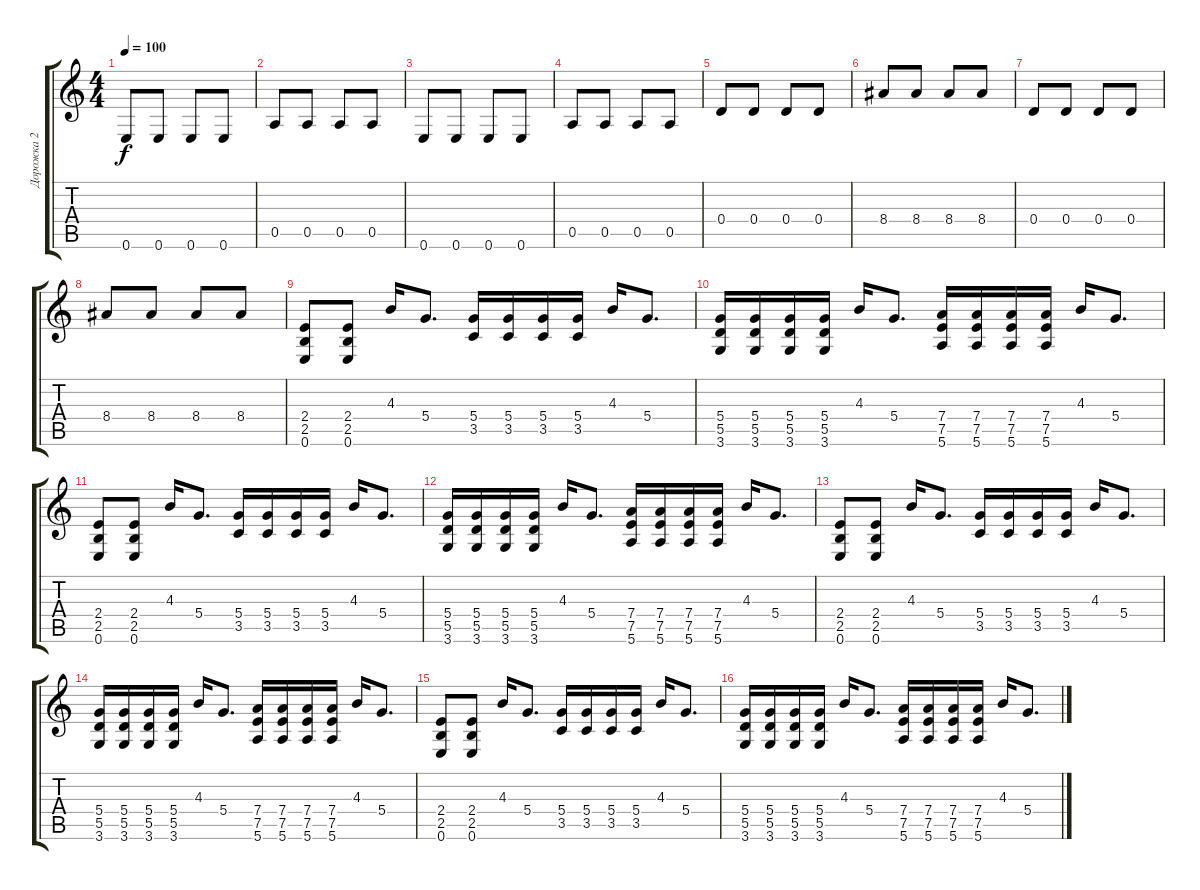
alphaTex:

\track ("Дорожка 2" "Дорожка 2") {instrument distortionguitar}
\staff {score tabs}
\tuning (E4 B3 G3 D3 A2 E2) {hide}
\ts (4 4)
\tempo 100
\clef g2
\ks c
0.6.8{dy f} 0.6.8 0.6.8 0.6.8 |
0.5.8 0.5.8 0.5.8 0.5.8 |
0.6.8 0.6.8 0.6.8 0.6.8 |
0.5.8 0.5.8 0.5.8 0.5.8 |
0.4.8 0.4.8 0.4.8 0.4.8 |
8.4.8 8.4.8 8.4.8 8.4.8 |
0.4.8 0.4.8 0.4.8 0.4.8 |
8.4.8 8.4.8 8.4.8 8.4.8 |
(2.4 2.5 0.6).8 (2.4 2.5 0.6).8 4.3.16 5.4.8{d} (5.4 3.5).16 (5.4 3.5).16 (5.4 3.5).16 (5.4 3.5).16 4.3.16 5.4.8{d} |
(5.4 5.5 3.6).16 (5.4 5.5 3.6).16 (5.4 5.5 3.6).16 (5.4 5.5 3.6).16 4.3.16 5.4.8{d} (7.4 7.5 5.6).16 (7.4 7.5 5.6).16 (7.4 7.5 5.6).16 (7.4 7.5 5.6).16 4.3.16 5.4.8{d} |
(2.4 2.5 0.6).8 (2.4 2.5 0.6).8 4.3.16 5.4.8{d} (5.4 3.5).16 (5.4 3.5).16 (5.4 3.5).16 (5.4 3.5).16 4.3.16 5.4.8{d} |
(5.4 5.5 3.6).16 (5.4 5.5 3.6).16 (5.4 5.5 3.6).16 (5.4 5.5 3.6).16 4.3.16 5.4.8{d} (7.4 7.5 5.6).16 (7.4 7.5 5.6).16 (7.4 7.5 5.6).16 (7.4 7.5 5.6).16 4.3.16 5.4.8{d} |
(2.4 2.5 0.6).8 (2.4 2.5 0.6).8 4.3.16 5.4.8{d} (5.4 3.5).16 (5.4 3.5).16 (5.4 3.5).16 (5.4 3.5).16 4.3.16 5.4.8{d} |
(5.4 5.5 3.6).16 (5.4 5.5 3.6).16 (5.4 5.5 3.6).16 (5.4 5.5 3.6).16 4.3.16 5.4.8{d} (7.4 7.5 5.6).16 (7.4 7.5 5.6).16 (7.4 7.5 5.6).16 (7.4 7.5 5.6).16 4.3.16 5.4.8{d} |
(2.4 2.5 0.6).8 (2.4 2.5 0.6).8 4.3.16 5.4.8{d} (5.4 3.5).16 (5.4 3.5).16 (5.4 3.5).16 (5.4 3.5).16 4.3.16 5.4.8{d} |
(5.4 5.5 3.6).16 (5.4 5.5 3.6).16 (5.4 5.5 3.6).16 (5.4 5.5 3.6).16 4.3.16 5.4.8{d} (7.4 7.5 5.6).16 (7.4 7.5 5.6).16 (7.4 7.5 5.6).16 (7.4 7.5 5.6).16 4.3.16 5.4.8{d}
